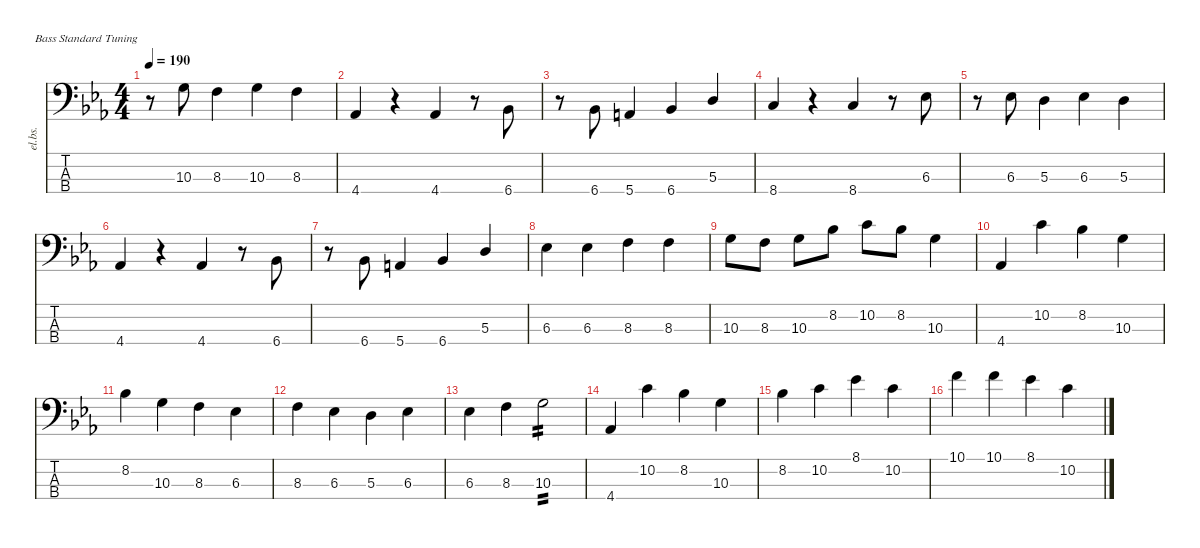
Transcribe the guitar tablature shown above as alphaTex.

\defaultSystemsLayout 4
\hideDynamics
\bracketExtendMode nobrackets
\track ("Electric Bass" "el.bs.") {instrument electricbassfinger}
\staff {score tabs}
\tuning (G2 D2 A1 E1)
\ts (4 4)
\tempo 190
\clef f4
\ks cminor
r.8{dy mf beam Down} 10.3{acc forcenatural}.8{beam Down} 8.3{acc forcenatural}.4{beam Down} 10.3{acc forcenatural}.4{beam Down} 8.3{acc forcenatural}.4{beam Down} |
4.4{acc b}.4{beam Up} r.4{beam Down} 4.4{acc b}.4{beam Up} r.8{beam Down} 6.4{acc b}.8{beam Up} |
r.8{beam Down} 6.4{acc b}.8{beam Up} 5.4{acc forcenatural}.4{beam Up} 6.4{acc b}.4{beam Up} 5.3{acc forcenatural}.4{beam Up} |
8.4{acc forcenatural}.4{beam Up} r.4{beam Down} 8.4{acc forcenatural}.4{beam Up} r.8{beam Down} 6.3{acc b}.8{beam Down} |
r.8{beam Down} 6.3{acc b}.8{beam Down} 5.3{acc forcenatural}.4{beam Down} 6.3{acc b}.4{beam Down} 5.3{acc forcenatural}.4{beam Down} |
4.4{acc b}.4{beam Up} r.4{beam Down} 4.4{acc b}.4{beam Up} r.8{beam Down} 6.4{acc b}.8{beam Up} |
r.8{beam Down} 6.4{acc b}.8{beam Up} 5.4{acc forcenatural}.4{beam Up} 6.4{acc b}.4{beam Up} 5.3{acc forcenatural}.4{beam Up} |
6.3{acc b}.4{beam Down} 6.3{acc b}.4{beam Down} 8.3{acc forcenatural}.4{beam Down} 8.3{acc forcenatural}.4{beam Down} |
10.3{acc forcenatural}.8{beam Down} 8.3{acc forcenatural}.8{beam Down} 10.3{acc forcenatural}.8{beam Down} 8.2{acc b}.8{beam Down} 10.2{acc forcenatural}.8{beam Down} 8.2{acc b}.8{beam Down} 10.3{acc forcenatural}.4{beam Down} |
4.4{acc b}.4{beam Up} 10.2{acc forcenatural}.4{beam Down} 8.2{acc b}.4{beam Down} 10.3{acc forcenatural}.4{beam Down} |
8.2{acc b}.4{beam Down} 10.3{acc forcenatural}.4{beam Down} 8.3{acc forcenatural}.4{beam Down} 6.3{acc b}.4{beam Down} |
8.3{acc forcenatural}.4{beam Down} 6.3{acc b}.4{beam Down} 5.3{acc forcenatural}.4{beam Down} 6.3{acc b}.4{beam Down} |
6.3{acc b}.4{beam Down} 8.3{acc forcenatural}.4{beam Down} 10.3{acc forcenatural}.2{tp 2 beam Down} |
4.4{acc b}.4{beam Up} 10.2{acc forcenatural}.4{beam Down} 8.2{acc b}.4{beam Down} 10.3{acc forcenatural}.4{beam Down} |
8.2{acc b}.4{beam Down} 10.2{acc forcenatural}.4{beam Down} 8.1{acc b}.4{beam Down} 10.2{acc forcenatural}.4{beam Down} |
10.1{acc forcenatural}.4{beam Down} 10.1{acc forcenatural}.4{beam Down} 8.1{acc b}.4{beam Down} 10.2{acc forcenatural}.4{beam Down}
